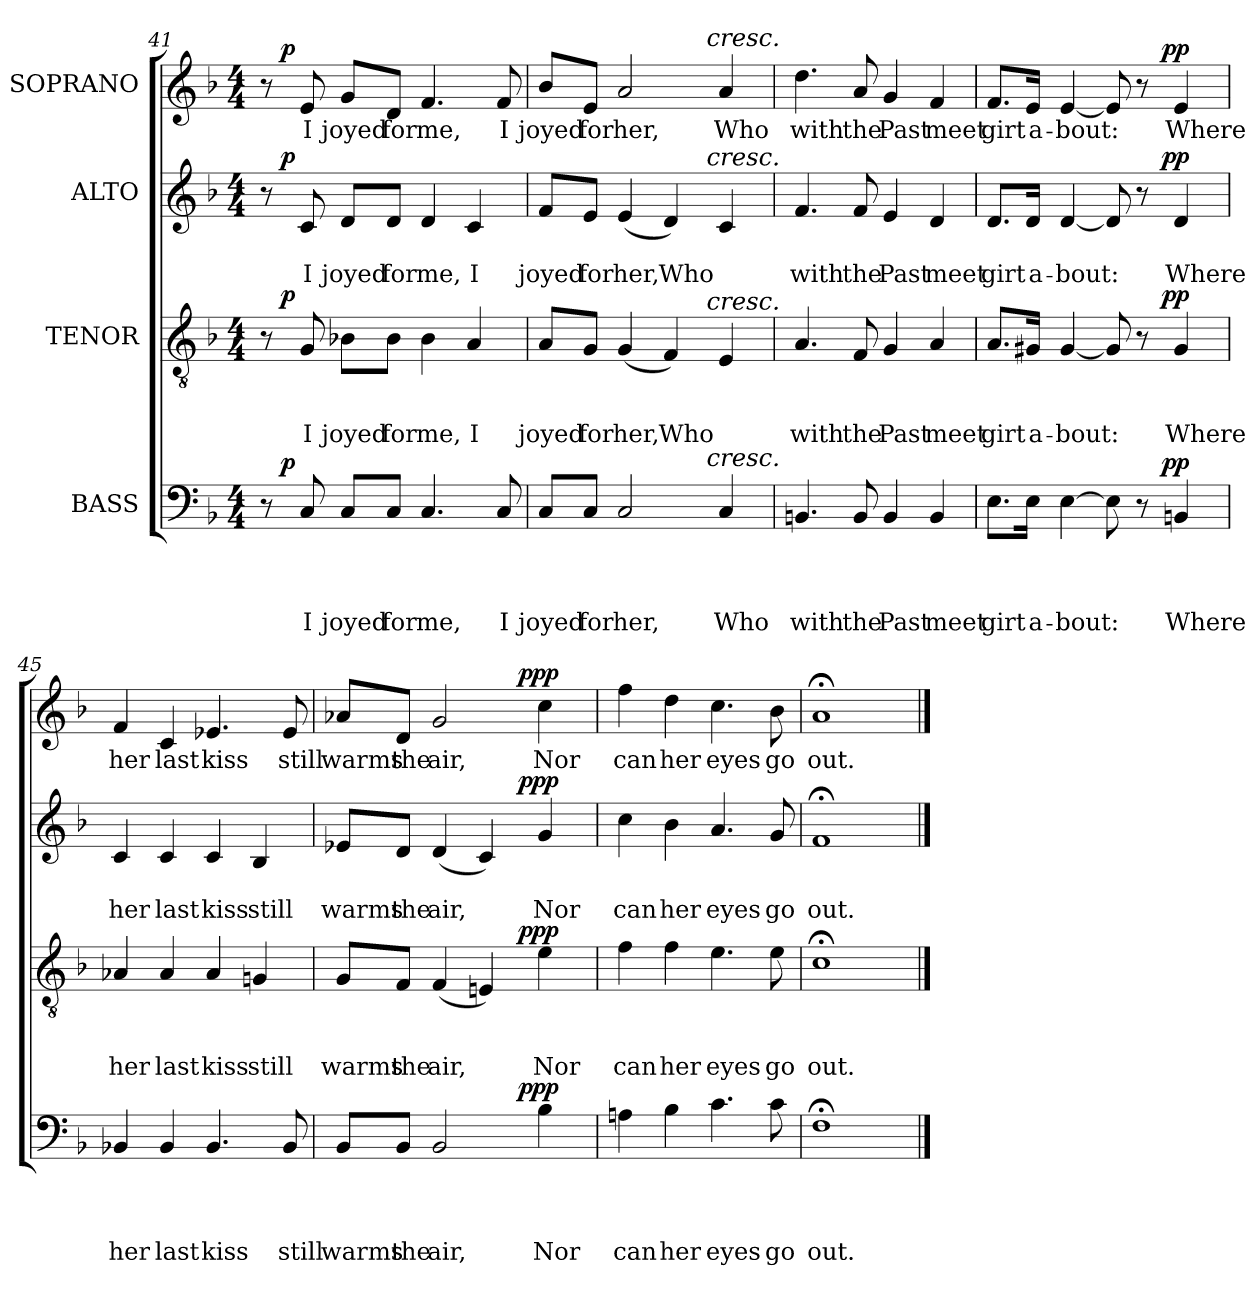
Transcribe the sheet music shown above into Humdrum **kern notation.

**kern	**text	**text	**text	**text	**dynam	**kern	**text	**text	**text	**dynam	**kern	**text	**text	**dynam	**kern	**text	**dynam
*part4	*part4	*part4	*part4	*part4	*part4	*part3	*part3	*part3	*part3	*part3	*part2	*part2	*part2	*part2	*part1	*part1	*part1
*staff4	*staff4	*staff4	*staff4	*staff4	*staff4	*staff3	*staff3	*staff3	*staff3	*staff3	*staff2	*staff2	*staff2	*staff2	*staff1	*staff1	*staff1
*I"BASS	*	*	*	*	*	*I"TENOR	*	*	*	*	*I"ALTO	*	*	*	*I"SOPRANO	*	*
*clefF4	*	*	*	*	*	*clefGv2	*	*	*	*	*clefG2	*	*	*	*clefG2	*	*
*k[b-]	*	*	*	*	*	*k[b-]	*	*	*	*	*k[b-]	*	*	*	*k[b-]	*	*
*F:	*	*	*	*	*	*F:	*	*	*	*	*F:	*	*	*	*F:	*	*
*M4/4	*	*	*	*	*	*M4/4	*	*	*	*	*M4/4	*	*	*	*M4/4	*	*
=41	=41	=41	=41	=41	=41	=41	=41	=41	=41	=41	=41	=41	=41	=41	=41	=41	=41
*^	*	*	*	*	*	*^	*	*	*	*	*^	*	*	*	*^	*	*
8r	16ryy	.	.	.	.	.	8r	16ryy	.	.	.	.	8r	16ryy	.	.	.	8r	16ryy	.	.
!	!	!	!	!	!	!LO:DY:a	!	!	!	!	!	!LO:DY:a	!	!	!	!	!LO:DY:a	!	!	!	!LO:DY:a
.	2...ryy	.	.	.	.	p	.	2...ryy	.	.	.	p	.	2...ryy	.	.	p	.	2...ryy	.	p
!	!	!	!	!	!LO:LY:b	!	!	!	!	!	!LO:LY:b	!	!	!	!	!LO:LY:b	!	!	!	!LO:LY:b	!
8C/	.	.	.	.	I	.	8G/	.	.	.	I	.	8c/	.	.	I	.	8e/	.	I	.
!	!	!	!	!	!LO:LY:b	!	!	!	!	!	!LO:LY:b	!	!	!	!	!LO:LY:b	!	!	!	!LO:LY:b	!
8C/L	.	.	.	.	joyed	.	8B-X\L	.	.	.	joyed	.	8d/L	.	.	joyed	.	8g/L	.	joyed	.
!	!	!	!	!	!LO:LY:b	!	!	!	!	!	!LO:LY:b	!	!	!	!	!LO:LY:b	!	!	!	!LO:LY:b	!
8C/J	.	.	.	.	for	.	8B-\J	.	.	.	for	.	8d/J	.	.	for	.	8d/J	.	for	.
!	!	!	!	!	!LO:LY:b	!	!	!	!	!	!LO:LY:b	!	!	!	!	!LO:LY:b	!	!	!	!LO:LY:b	!
4.C/	.	.	.	.	me,	.	4B-\	.	.	.	me,	.	4d/	.	.	me,	.	4.f/	.	me,	.
!	!	!	!	!	!	!	!	!	!	!	!LO:LY:b	!	!	!	!	!LO:LY:b	!	!	!	!	!
.	.	.	.	.	.	.	4A/	.	.	.	I	.	4c/	.	.	I	.	.	.	.	.
!	!	!	!	!	!LO:LY:b	!	!	!	!	!	!	!	!	!	!	!	!	!	!	!LO:LY:b	!
8C/	.	.	.	.	I	.	.	.	.	.	.	.	.	.	.	.	.	8f/	.	I	.
=42	=42	=42	=42	=42	=42	=42	=42	=42	=42	=42	=42	=42	=42	=42	=42	=42	=42	=42	=42	=42	=42
!	!	!	!	!	!LO:LY:b	!	!	!	!	!	!LO:LY:b	!	!	!	!	!LO:LY:b	!	!	!	!LO:LY:b	!
8C/L	2ryy	.	.	.	joyed	.	8A/L	2ryy	.	.	joyed	.	8f/L	2ryy	.	joyed	.	8b-/L	2ryy	joyed	.
!	!	!	!	!	!LO:LY:b	!	!	!	!	!	!LO:LY:b	!	!	!	!	!LO:LY:b	!	!	!	!LO:LY:b	!
8C/J	.	.	.	.	for	.	8G/J	.	.	.	for	.	8e/J	.	.	for	.	8e/J	.	for	.
!	!	!	!	!	!LO:LY:b	!	!	!	!	!	!LO:LY:b	!	!	!	!	!LO:LY:b	!	!	!	!LO:LY:b	!
2C/	.	.	.	.	her,	.	(<4G/	.	.	.	her,	.	(<4e/	.	.	her,	.	2a/	.	her,	.
!	!	!	!	!	!	!	!	!	!	!	!LO:LY:b	!	!	!	!	!LO:LY:b	!	!	!	!	!
.	8..ryy	.	.	.	.	.	4F/)	8..ryy	.	.	Who	.	4d/)	8..ryy	.	Who	.	.	8..ryy	.	.
!	!	!	!	!	!	!	!	!	!	!	!	!	!	!	!	!	!	!	!LO:TX:a:i:t=cresc.	!	!
!	!	!	!	!	!	!	!	!	!	!	!	!	!	!LO:TX:a:i:t=cresc.	!	!	!	!	!	!	!
!	!	!	!	!	!	!	!	!LO:TX:a:i:t=cresc.	!	!	!	!	!	!	!	!	!	!	!	!	!
!	!LO:TX:a:i:t=cresc.	!	!	!	!	!	!	!	!	!	!	!	!	!	!	!	!	!	!	!	!
.	4ryy	.	.	.	.	.	.	4ryy	.	.	.	.	.	4ryy	.	.	.	.	4ryy	.	.
!	!	!	!	!	!LO:LY:b	!	!	!	!	!	!	!	!	!	!	!	!	!	!	!LO:LY:b	!
4C/	.	.	.	.	Who	.	4E/	.	.	.	.	.	4c/	.	.	.	.	4a/	.	Who	.
.	32ryy	.	.	.	.	.	.	32ryy	.	.	.	.	.	32ryy	.	.	.	.	32ryy	.	.
=43	=43	=43	=43	=43	=43	=43	=43	=43	=43	=43	=43	=43	=43	=43	=43	=43	=43	=43	=43	=43	=43
!	!	!	!	!	!LO:LY:b	!	!	!	!	!	!LO:LY:b	!	!	!	!	!LO:LY:b	!	!	!	!LO:LY:b	!
*v	*v	*	*	*	*	*	*	*	*	*	*	*	*v	*v	*	*	*	*v	*v	*	*
*	*	*	*	*	*	*v	*v	*	*	*	*	*	*	*	*	*	*	*
4.BBn/	.	.	.	with	.	4.A/	.	.	with	.	4.f/	.	with	.	4.dd\	with	.
!	!	!	!	!LO:LY:b	!	!	!	!	!LO:LY:b	!	!	!	!LO:LY:b	!	!	!LO:LY:b	!
8BB/	.	.	.	the	.	8F/	.	.	the	.	8f/	.	the	.	8a/	the	.
!	!	!	!	!LO:LY:b	!	!	!	!	!LO:LY:b	!	!	!	!LO:LY:b	!	!	!LO:LY:b	!
4BB/	.	.	.	Past	.	4G/	.	.	Past	.	4e/	.	Past	.	4g/	Past	.
!	!	!	!	!LO:LY:b	!	!	!	!	!LO:LY:b	!	!	!	!LO:LY:b	!	!	!LO:LY:b	!
4BB/	.	.	.	meet	.	4A/	.	.	meet	.	4d/	.	meet	.	4f/	meet	.
!!LO:LB:g=z
=44	=44	=44	=44	=44	=44	=44	=44	=44	=44	=44	=44	=44	=44	=44	=44	=44	=44
!	!	!	!	!LO:LY:b	!	!	!	!	!LO:LY:b	!	!	!	!LO:LY:b	!	!	!LO:LY:b	!
*^	*	*	*	*	*	*^	*	*	*	*	*^	*	*	*	*^	*	*
8.E\L	2ryy	.	.	.	girt	.	8.A/L	2ryy	.	.	girt	.	8.d/L	2ryy	.	girt	.	8.f/L	2ryy	girt	.
!	!	!	!	!	!LO:LY:b	!	!	!	!	!	!LO:LY:b	!	!	!	!	!LO:LY:b	!	!	!	!LO:LY:b	!
16E\Jk	.	.	.	.	a-	.	16G#X/Jk	.	.	.	a-	.	16d/Jk	.	.	a-	.	16e/Jk	.	a-	.
!	!	!	!	!	!LO:LY:b	!	!	!	!	!	!LO:LY:b	!	!	!	!	!LO:LY:b	!	!	!	!LO:LY:b	!
[>4E\	.	.	.	.	-bout:	.	[<4G#/	.	.	.	-bout:	.	[<4d/	.	.	-bout:	.	[<4e/	.	-bout:	.
8E\]	8..ryy	.	.	.	.	.	8G#/]	8..ryy	.	.	.	.	8d/]	8..ryy	.	.	.	8e/]	8..ryy	.	.
8r	.	.	.	.	.	.	8r	.	.	.	.	.	8r	.	.	.	.	8r	.	.	.
!	!	!	!	!	!	!LO:DY:a	!	!	!	!	!	!LO:DY:a	!	!	!	!	!LO:DY:a	!	!	!	!LO:DY:a
.	4ryy	.	.	.	.	pp	.	4ryy	.	.	.	pp	.	4ryy	.	.	pp	.	4ryy	.	pp
!	!	!	!	!	!LO:LY:b	!	!	!	!	!	!LO:LY:b	!	!	!	!	!LO:LY:b	!	!	!	!LO:LY:b	!
4BBn/	.	.	.	.	Where	.	4G#/	.	.	.	Where	.	4d/	.	.	Where	.	4e/	.	Where	.
.	32ryy	.	.	.	.	.	.	32ryy	.	.	.	.	.	32ryy	.	.	.	.	32ryy	.	.
=45	=45	=45	=45	=45	=45	=45	=45	=45	=45	=45	=45	=45	=45	=45	=45	=45	=45	=45	=45	=45	=45
!	!	!	!	!	!LO:LY:b	!	!	!	!	!	!LO:LY:b	!	!	!	!	!LO:LY:b	!	!	!	!LO:LY:b	!
*v	*v	*	*	*	*	*	*	*	*	*	*	*	*v	*v	*	*	*	*v	*v	*	*
*	*	*	*	*	*	*v	*v	*	*	*	*	*	*	*	*	*	*	*
4BB-X/	.	.	.	her	.	4A-X/	.	.	her	.	4c/	.	her	.	4f/	her	.
!	!	!	!	!LO:LY:b	!	!	!	!	!LO:LY:b	!	!	!	!LO:LY:b	!	!	!LO:LY:b	!
4BB-/	.	.	.	last	.	4A-/	.	.	last	.	4c/	.	last	.	4c/	last	.
!	!	!	!	!LO:LY:b	!	!	!	!	!LO:LY:b	!	!	!	!LO:LY:b	!	!	!LO:LY:b	!
4.BB-/	.	.	.	kiss	.	4A-/	.	.	kiss	.	4c/	.	kiss	.	4.e-X/	kiss	.
!	!	!	!	!	!	!	!	!	!LO:LY:b	!	!	!	!LO:LY:b	!	!	!	!
.	.	.	.	.	.	4Gn/	.	.	still	.	4B-/	.	still	.	.	.	.
!	!	!	!	!LO:LY:b	!	!	!	!	!	!	!	!	!	!	!	!LO:LY:b	!
8BB-/	.	.	.	still	.	.	.	.	.	.	.	.	.	.	8e-/	still	.
=46	=46	=46	=46	=46	=46	=46	=46	=46	=46	=46	=46	=46	=46	=46	=46	=46	=46
!	!	!	!	!LO:LY:b	!	!	!	!	!LO:LY:b	!	!	!	!LO:LY:b	!	!	!LO:LY:b	!
*^	*	*	*	*	*	*^	*	*	*	*	*^	*	*	*	*^	*	*
8BB-/L	2ryy	.	.	.	warms	.	8G/L	2ryy	.	.	warms	.	8e-X/L	2ryy	.	warms	.	8a-X/L	2ryy	warms	.
!	!	!	!	!	!LO:LY:b	!	!	!	!	!	!LO:LY:b	!	!	!	!	!LO:LY:b	!	!	!	!LO:LY:b	!
8BB-/J	.	.	.	.	the	.	8F/J	.	.	.	the	.	8d/J	.	.	the	.	8d/J	.	the	.
!	!	!	!	!	!LO:LY:b	!	!	!	!	!	!LO:LY:b	!	!	!	!	!LO:LY:b	!	!	!	!LO:LY:b	!
2BB-/	.	.	.	.	air,	.	(<4F/	.	.	.	air,	.	(<4d/	.	.	air,	.	2g/	.	air,	.
.	8.ryy	.	.	.	.	.	4En/)	8.ryy	.	.	.	.	4c/)	8.ryy	.	.	.	.	8.ryy	.	.
!	!	!	!	!	!	!LO:DY:a	!	!	!	!	!	!LO:DY:a	!	!	!	!	!LO:DY:a	!	!	!	!LO:DY:a
.	4ryy	.	.	.	.	ppp	.	4ryy	.	.	.	ppp	.	4ryy	.	.	ppp	.	4ryy	.	ppp
!	!	!	!	!	!LO:LY:b	!	!	!	!	!	!LO:LY:b	!	!	!	!	!LO:LY:b	!	!	!	!LO:LY:b	!
4B-\	.	.	.	.	Nor	.	4e\	.	.	.	Nor	.	4g/	.	.	Nor	.	4cc\	.	Nor	.
.	16ryy	.	.	.	.	.	.	16ryy	.	.	.	.	.	16ryy	.	.	.	.	16ryy	.	.
=47	=47	=47	=47	=47	=47	=47	=47	=47	=47	=47	=47	=47	=47	=47	=47	=47	=47	=47	=47	=47	=47
!	!	!	!	!	!	!	!	!	!	!	!	!	!	!	!	!	!	!LO:TX:a:B:t=rall.	!	!	!
!	!	!	!	!	!LO:LY:b	!	!	!	!	!	!LO:LY:b	!	!	!	!	!LO:LY:b	!	!	!	!LO:LY:b	!
*v	*v	*	*	*	*	*	*	*	*	*	*	*	*v	*v	*	*	*	*v	*v	*	*
*	*	*	*	*	*	*v	*v	*	*	*	*	*	*	*	*	*	*	*
4An\	.	.	.	can	.	4f\	.	.	can	.	4cc\	.	can	.	4ff\	can	.
!	!	!	!	!LO:LY:b	!	!	!	!	!LO:LY:b	!	!	!	!LO:LY:b	!	!	!LO:LY:b	!
4B-\	.	.	.	her	.	4f\	.	.	her	.	4b-\	.	her	.	4dd\	her	.
!	!	!	!	!LO:LY:b	!	!	!	!	!LO:LY:b	!	!	!	!LO:LY:b	!	!	!LO:LY:b	!
4.c\	.	.	.	eyes	.	4.e\	.	.	eyes	.	4.a/	.	eyes	.	4.cc\	eyes	.
!	!	!	!	!LO:LY:b	!	!	!	!	!LO:LY:b	!	!	!	!LO:LY:b	!	!	!LO:LY:b	!
8c\	.	.	.	go	.	8e\	.	.	go	.	8g/	.	go	.	8b-\	go	.
=48	=48	=48	=48	=48	=48	=48	=48	=48	=48	=48	=48	=48	=48	=48	=48	=48	=48
!	!	!	!	!LO:LY:b	!	!	!	!	!LO:LY:b	!	!	!	!LO:LY:b	!	!	!LO:LY:b	!
1F;<	.	.	.	out.	.	1c;<	.	.	out.	.	1f;	.	out.	.	1a;	out.	.
==	==	==	==	==	==	==	==	==	==	==	==	==	==	==	==	==	==
*-	*-	*-	*-	*-	*-	*-	*-	*-	*-	*-	*-	*-	*-	*-	*-	*-	*-
